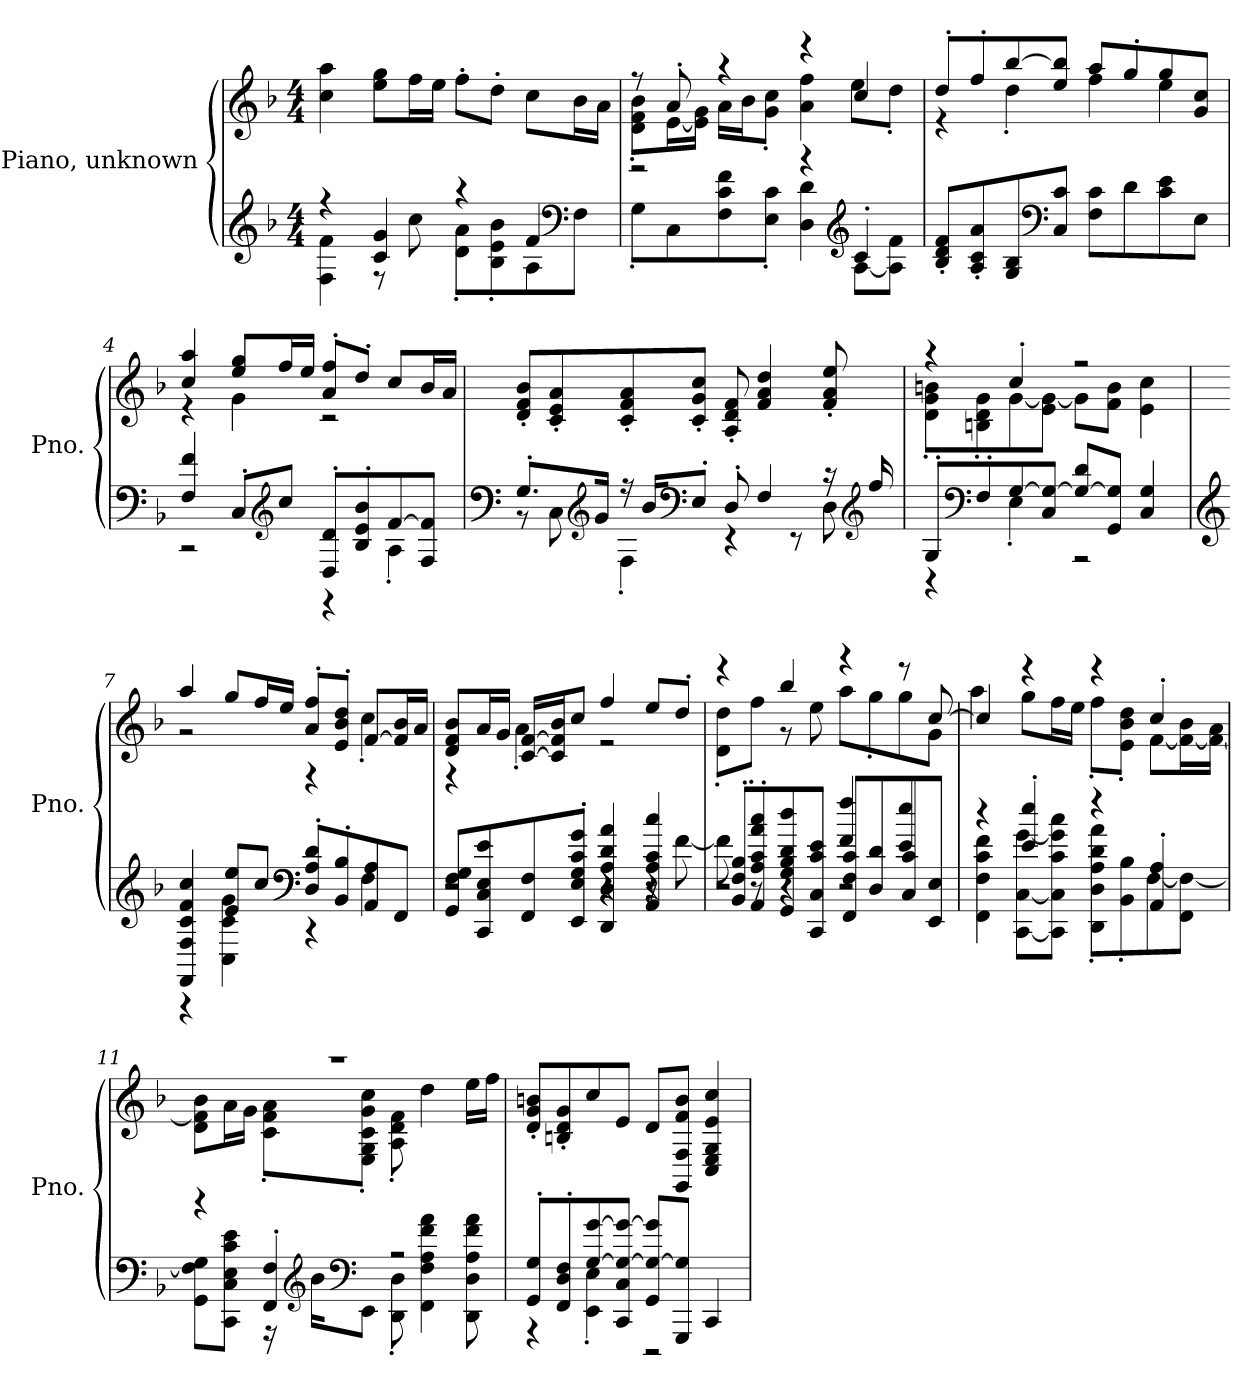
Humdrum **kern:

**kern	**kern
*part1	*part1
*staff2	*staff1
*I"Piano, unknown	*
*I'Pno.	*
*clefG2	*clefG2
*k[b-]	*k[b-]
*M4/4	*M4/4
*MM120	*MM120
=1	=1
*^	*
4r	4F\ 4f\	4cc\ 4aa\
4c/ 4g/	8r	8ee\ 8gg\L
.	8cc\	16ff\L
.	.	16ee\JJ
4r	8d\' 8a\'L	8ff'\L
.	8B-\' 8e\' 8b-\'	8dd'\J
4f/	8A\	8cc\L
*clefF4	*	*
.	8F\J	16b-\L
.	.	16a\JJ
=2	=2	=2
*	*	*^
2r	8G'\L	8r	8d\' 8f\' 8b-\'L
.	8C\	8a'/	[16e\L
.	.	.	16e\] 16g\JJ
.	8F\ 8c\ 8f\	4r	16a\LL
.	.	.	16b-\J
.	8E\' 8c\'J	.	8g\' 8cc\'J
4r	4D\ 4d\	4r	4a\ 4ff\
*clefG2	*	*	*
4c'/	[8A\L	4cc/	8ee\L
.	8A\] 8f\J	.	8dd'\J
*v	*v	*	*
=3	=3	=3
8B-/' 8d/' 8f/'L	8dd'/L	4r
8A/' 8c/' 8a/'	8ff'/	.
8G/ 8B-/	[8bb-/	4dd'\
*clefF4	*	*
8C/ 8c/J	8ee/ 8bb-/]J	.
8F\ 8c\L	8aa/L	4ff\
8d\	8gg'/	.
8c\ 8e\	8gg/	4ee\
8E\J	8g/ 8cc/J	.
!!LO:LB:g=z	!!
=4	=4	=4
*^	*	*
4F/ 4f/	2r	4cc/ 4aa/	4r
8C'/L	.	8ee/ 8gg/L	4g\
*clefG2	*	*	*
8cc/J	.	16ff/L	.
.	.	16ee/JJ	.
8D/' 8d/'L	4r	8a/' 8ff/'L	2r
8B-/' 8e/' 8b-/'	.	8dd'/J	.
[8f/	4A'\	8cc/L	.
8F/ 8f/]J	.	16b-/L	.
.	.	16a/JJ	.
*	*	*v	*v
=5	=5	=5
*clefF4	*	*
8.G'/L	8r	8d/' 8f/' 8b-/'L
.	8C\	8c/' 8e/' 8a/'
*clefG2	*	*
16g/Jk	.	.
16r	4F'\	8c/' 8f/' 8a/'
16b-/KL	.	.
*clefF4	*	*
8E'/J	.	8c/' 8g/' 8cc/'J
8D'/	4r	8A/' 8d/' 8f/'
4F/	.	4f/ 4a/ 4dd/
.	8r	.
16r	8D\	8f/' 8a/' 8ee/'
*clefG2	*	*
16ff/	.	.
=6	=6	=6
*	*	*^
8G'/L	4r	4r	8d\' 8g\' 8bn\'L
*clefF4	*	*	*
8F'/	.	.	8Bn\' 8d\' 8g\'
[8G/	4E'\	4cc'/	[8g\
8C/ 8G/_J	.	.	8e\ 8g\_J
8G/_ 8d/L	2r	2r	8g\L]
8GG/ 8G/]J	.	.	8f\ 8b\J
4C/ 4G/	.	.	4e\ 4cc\
!!LO:LB:g=z	!!
=7	=7	=7	=7
*clefG2	*	*	*
4FF/ 4F/ 4c/ 4f/ 4cc/	4r	4aa/	2r
8e/ 8ee/L	4C\ 4c\ 4g\	8gg/L	.
8cc/J	.	16ff/L	.
.	.	16ee/JJ	.
*clefF4	*	*	*
8D/' 8A/' 8d/'L	4r	8a/' 8ff/'L	4r
8BB-/' 8B-/'	.	8e/' 8b-/' 8dd/'J	.
8AA/ 8A/	4F\	[8f/L	4cc'\
8FF/J	.	16f/] 16b-/L	.
.	.	16a/JJ	.
=8	=8	=8	=8
*	*^	*	*
2r	2r	8GG/ 8F/ 8G/L	8d/ 8f/ 8b-/L	4r
.	.	8CC/ 8C/ 8E/ 8e/	16a/L	.
.	.	.	16g/JJ	.
.	.	8FF/ 8F/	[16c/ [16f/LL	4a'\
.	.	.	16c/] 16f/] 16b-/J	.
.	.	8EE/' 8E/' 8G/' 8c/' 8g/'J	8cc/J	.
4r	4r	4DD/ 4D/ 4A/ 4d/ 4a/	4ff/	2r
4AA/ 4A/ 4c/ 4cc/	8r	4r	8ee/L	.
.	[8f\	.	8dd'/J	.
=9	=9	=9	=9	=9
2r	8f\]	8BB-/' 8F/' 8B-/'L	4r	8d\' 8dd\'L
.	8r	8AA/' 8A/' 8c/' 8a/' 8cc/'	.	8ff'\J
.	4r	8GG/ 8G/ 8B-/ 8d/ 8dd/	4bb-/	8r
.	.	8CC/ 8C/ 8c/ 8e/J	.	8ee\
4f/ 4ff/	2r	8FF/ 8F/ 8c/L	4r	8aa\L
.	.	8D/ 8d/	.	8gg'\
4e/ 4ee/	.	8C/ 8c/	8r	8gg\
.	.	8EE/ 8E/J	[8cc/	8g\J
*	*v	*v	*	*
!!LO:LB:g=z	!!
=10	=10	=10	=10
4r	4FF\ 4F\ 4c\ 4f\	4cc/]	4aa\
4e/' 4ee/'	[8CC\ [8C\ [8g\L	4r	8gg\L
.	8CC\] 8C\] 8c\ 8g\] 8cc\J	.	16ff\L
.	.	.	16ee\JJ
4r	8DD\' 8D\' 8A\' 8d\' 8a\'L	4r	8ff'\L
.	8BB-\' 8B-\'	.	8e\' 8b-\' 8dd\'J
4AA/' 4A/'	[8F\	4cc'/	[8f\L
.	8FF\ 8F\_J	.	16f\_ 16b-\L
.	.	.	16f\_ 16a\JJ
=11	=11	=11	=11
4r	8GG\ 8F\] 8G\L	1r	8d\ 8f\] 8b-\L
.	8CC\ 8C\ 8E\ 8c\ 8e\J	.	16a\L
.	.	.	16g\JJ
4FF/' 4F/'	16r	.	8c\' 8f\' 8a\'L
*clefG2	*	*	*
.	16b-\KL	.	.
*clefF4	*	*	*
.	8EE\J	.	8E\' 8G\' 8c\' 8g\' 8cc\'J
2r	8DD\' 8D\'	.	8A\' 8d\' 8f\'
.	4FF\ 4F\ 4A\ 4f\ 4a\	.	4dd\
.	8DD\ 8D\ 8A\ 8f\ 8a\	.	16ee\LL
.	.	.	16ff\JJ
*	*	*v	*v
=12	=12	=12
8GG/' 8G/'L	4r	8d/' 8g/' 8bn/'L
8FF/' 8D/' 8F/'	.	8Bn/' 8d/' 8g/'
[8G/ [8g/	4EE\' 4E\'	8cc/
8CC/ 8C/ 8G/_ 8g/_J	.	8e/J
8GG/ 8G/_ 8g/]L	2r	8d/L
8GGG/ 8G/]J	.	8GG/ 8F/ 8f/ 8b/J
4CC/	.	4C/ 4E/ 4G/ 4e/ 4cc/
*v	*v	*
=	=
*-	*-
